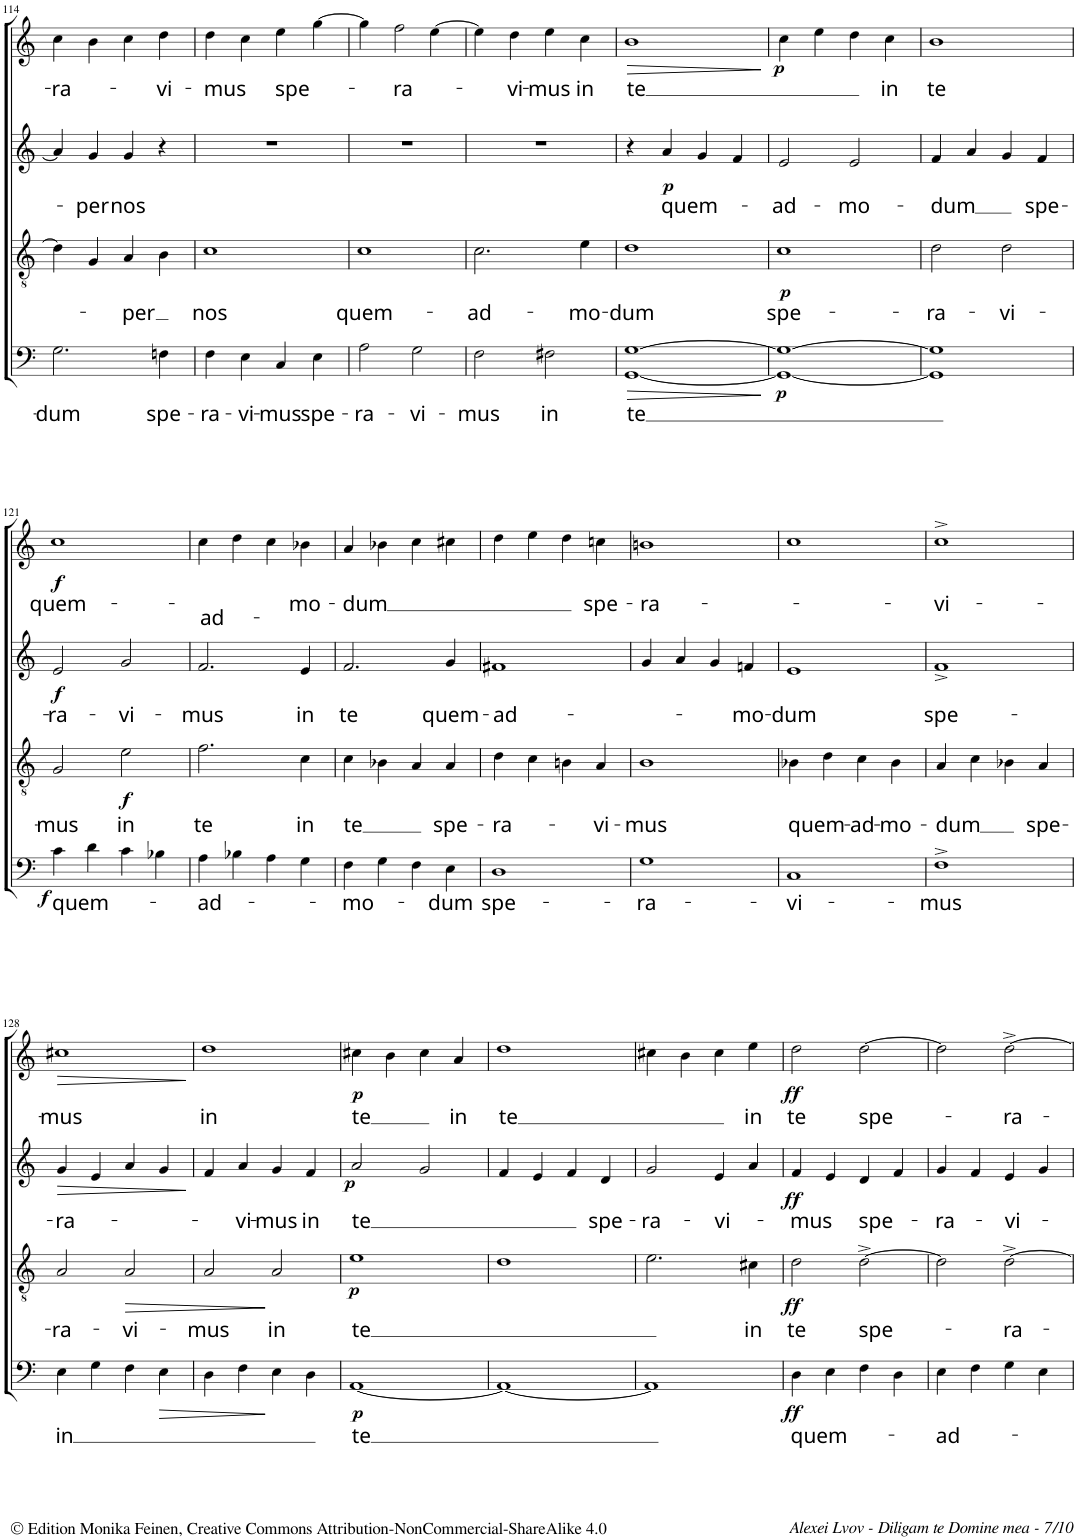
**kern	**text	**dynam	**kern	**text	**dynam	**kern	**text	**dynam	**kern	**text	**dynam
*part4	*part4	*part4	*part3	*part3	*part3	*part2	*part2	*part2	*part1	*part1	*part1
*staff4	*staff4	*staff4	*staff3	*staff3	*staff3	*staff2	*staff2	*staff2	*staff1	*staff1	*staff1
*I"BASSO.	*	*	*I"TENORE.	*	*	*I"ALTO.	*	*	*I"SOPRANO.	*	*
!!LO:PB:g=z
*clefF4	*	*	*clefGv2	*	*	*clefG2	*	*	*clefG2	*	*
*k[]	*	*	*k[]	*	*	*k[]	*	*	*k[]	*	*
*M2/2	*	*	*M2/2	*	*	*M2/2	*	*	*M2/2	*	*
*met(c|)	*	*	*met(c|)	*	*	*met(c|)	*	*	*met(c|)	*	*
=114	=114	=114	=114	=114	=114	=114	=114	=114	=114	=114	=114
!	!LO:LY:b	!	!	!	!	!	!	!	!	!LO:LY:b	!
2.G\	-dum	.	4d\]	.	.	4a/]	.	.	4cc\	-ra-	.
!	!	!	!	!	!	!	!LO:LY:b	!	!	!	!
.	.	.	4G/	.	.	4g/	-per	.	4b\	.	.
!	!	!	!	!LO:LY:b	!	!	!LO:LY:b	!	!	!	!
.	.	.	4A/	-per	.	4g/	nos	.	4cc\	.	.
!	!LO:LY:b	!	!	!	!	!	!	!	!	!LO:LY:b	!
4Fn\	spe-	.	4B\	.	.	4r	.	.	4dd\	-vi-	.
=115	=115	=115	=115	=115	=115	=115	=115	=115	=115	=115	=115
!	!LO:LY:b	!	!	!LO:LY:b	!	!	!	!	!	!LO:LY:b	!
4F\	-ra-	.	1c	nos	.	1r	.	.	4dd\	-mus	.
!	!LO:LY:b	!	!	!	!	!	!	!	!	!	!
4E\	-vi-	.	.	.	.	.	.	.	4cc\	.	.
!	!LO:LY:b	!	!	!	!	!	!	!	!	!LO:LY:b	!
4C/	-mus	.	.	.	.	.	.	.	4ee\	spe-	.
!	!LO:LY:b	!	!	!	!	!	!	!	!	!	!
4E\	spe-	.	.	.	.	.	.	.	[4gg\	.	.
=116	=116	=116	=116	=116	=116	=116	=116	=116	=116	=116	=116
!	!LO:LY:b	!	!	!LO:LY:b	!	!	!	!	!	!	!
2A\	-ra-	.	1c	quem-	.	1r	.	.	4gg\]	.	.
!	!	!	!	!	!	!	!	!	!	!LO:LY:b	!
.	.	.	.	.	.	.	.	.	2ff\	-ra-	.
!	!LO:LY:b	!	!	!	!	!	!	!	!	!	!
2G\	-vi-	.	.	.	.	.	.	.	.	.	.
.	.	.	.	.	.	.	.	.	[4ee\	.	.
=117	=117	=117	=117	=117	=117	=117	=117	=117	=117	=117	=117
!	!LO:LY:b	!	!	!LO:LY:b	!	!	!	!	!	!	!
2F\	-mus	.	2.c\	-ad-	.	1r	.	.	4ee\]	.	.
!	!	!	!	!	!	!	!	!	!	!LO:LY:b	!
.	.	.	.	.	.	.	.	.	4dd\	-vi-	.
!	!LO:LY:b	!	!	!	!	!	!	!	!	!LO:LY:b	!
2F#X\	in	.	.	.	.	.	.	.	4ee\	-mus	.
!	!	!	!	!LO:LY:b	!	!	!	!	!	!LO:LY:b	!
.	.	.	4e\	-mo-	.	.	.	.	4cc\	in	.
=118	=118	=118	=118	=118	=118	=118	=118	=118	=118	=118	=118
!	!LO:LY:b	!LO:HP:b	!	!LO:LY:b	!	!	!	!	!	!LO:LY:b	!LO:HP:b
[1GG [1G	te	>	1d	-dum	.	4r	.	.	1b	te	>
!	!	!	!	!	!	!	!LO:LY:b	!LO:DY:b	!	!	!
.	.	.	.	.	.	4a/	quem-	p	.	.	.
.	.	.	.	.	.	4g/	.	.	.	.	.
.	.	.	.	.	.	4f/	.	.	.	.	.
.	.	]	.	.	.	.	.	.	.	.	]
=119	=119	=119	=119	=119	=119	=119	=119	=119	=119	=119	=119
!	!	!LO:DY:b	!	!LO:LY:b	!LO:DY:b	!	!LO:LY:b	!	!	!	!LO:DY:b
1GG_ 1G_	.	p	1c	spe-	p	2e/	-ad-	.	4cc\	.	p
.	.	.	.	.	.	.	.	.	4ee\	.	.
!	!	!	!	!	!	!	!LO:LY:b	!	!	!	!
.	.	.	.	.	.	2e/	-mo-	.	4dd\	.	.
!	!	!	!	!	!	!	!	!	!	!LO:LY:b	!
.	.	.	.	.	.	.	.	.	4cc\	in	.
=120	=120	=120	=120	=120	=120	=120	=120	=120	=120	=120	=120
!	!	!	!	!LO:LY:b	!	!	!LO:LY:b	!	!	!LO:LY:b	!
1GG] 1G]	.	.	2d\	-ra-	.	4f/	-dum	.	1b	te	.
.	.	.	.	.	.	4a/	.	.	.	.	.
!	!	!	!	!LO:LY:b	!	!	!	!	!	!	!
.	.	.	2d\	-vi-	.	4g/	.	.	.	.	.
!	!	!	!	!	!	!	!LO:LY:b	!	!	!	!
.	.	.	.	.	.	4f/	spe-	.	.	.	.
!!LO:LB:g=z
=121	=121	=121	=121	=121	=121	=121	=121	=121	=121	=121	=121
!	!LO:LY:b	!LO:DY:b	!	!LO:LY:b	!	!	!LO:LY:b	!LO:DY:b	!	!LO:LY:b	!LO:DY:b
4c\	quem-	f	2G/	-mus	.	2e/	-ra-	f	1cc	quem-	f
4d\	.	.	.	.	.	.	.	.	.	.	.
!	!	!	!	!LO:LY:b	!LO:DY:b	!	!LO:LY:b	!	!	!	!
4c\	.	.	2e\	in	f	2g/	-vi-	.	.	.	.
4B-X\	.	.	.	.	.	.	.	.	.	.	.
=122	=122	=122	=122	=122	=122	=122	=122	=122	=122	=122	=122
!	!LO:LY:b	!	!	!LO:LY:b	!	!	!LO:LY:b	!	!	!LO:LY:b	!
4A\	-ad-	.	2.f\	te	.	2.f/	-mus	.	4cc\	-ad-	.
4B-X\	.	.	.	.	.	.	.	.	4dd\	.	.
4A\	.	.	.	.	.	.	.	.	4cc\	.	.
!	!	!	!	!LO:LY:b	!	!	!LO:LY:b	!	!	!LO:LY:b	!
4G\	.	.	4c\	in	.	4e/	in	.	4b-X\	-mo-	.
=123	=123	=123	=123	=123	=123	=123	=123	=123	=123	=123	=123
!	!LO:LY:b	!	!	!LO:LY:b	!	!	!LO:LY:b	!	!	!LO:LY:b	!
4F\	-mo-	.	4c\	te	.	2.f/	te	.	4a/	-dum	.
4G\	.	.	4B-X\	.	.	.	.	.	4b-X\	.	.
4F\	.	.	4A/	.	.	.	.	.	4cc\	.	.
!	!LO:LY:b	!	!	!LO:LY:b	!	!	!LO:LY:b	!	!	!	!
4E\	-dum	.	4A/	spe-	.	4g/	quem-	.	4cc#X\	.	.
=124	=124	=124	=124	=124	=124	=124	=124	=124	=124	=124	=124
!	!LO:LY:b	!	!	!LO:LY:b	!	!	!LO:LY:b	!	!	!	!
1D	spe-	.	4d\	-ra-	.	1f#X	-ad-	.	4dd\	.	.
.	.	.	4c\	.	.	.	.	.	4ee\	.	.
.	.	.	4Bn\	.	.	.	.	.	4dd\	.	.
!	!	!	!	!LO:LY:b	!	!	!	!	!	!LO:LY:b	!
.	.	.	4A/	-vi-	.	.	.	.	4ccn\	spe-	.
=125	=125	=125	=125	=125	=125	=125	=125	=125	=125	=125	=125
!	!LO:LY:b	!	!	!LO:LY:b	!	!	!	!	!	!LO:LY:b	!
1G	-ra-	.	1B	-mus	.	4g/	.	.	1bn	-ra-	.
.	.	.	.	.	.	4a/	.	.	.	.	.
.	.	.	.	.	.	4g/	.	.	.	.	.
!	!	!	!	!	!	!	!LO:LY:b	!	!	!	!
.	.	.	.	.	.	4fn/	-mo-	.	.	.	.
=126	=126	=126	=126	=126	=126	=126	=126	=126	=126	=126	=126
!	!LO:LY:b	!	!	!LO:LY:b	!	!	!LO:LY:b	!	!	!	!
1C	-vi-	.	4B-X\	quem-	.	1e	-dum	.	1cc	.	.
.	.	.	4d\	.	.	.	.	.	.	.	.
!	!	!	!	!LO:LY:b	!	!	!	!	!	!	!
.	.	.	4c\	-ad-	.	.	.	.	.	.	.
!	!	!	!	!LO:LY:b	!	!	!	!	!	!	!
.	.	.	4B-\	-mo-	.	.	.	.	.	.	.
=127	=127	=127	=127	=127	=127	=127	=127	=127	=127	=127	=127
!	!LO:LY:b	!	!	!LO:LY:b	!	!	!LO:LY:b	!	!	!LO:LY:b	!
1F^	-mus	.	4A/	-dum	.	1f^	spe-	.	1cc^	-vi-	.
.	.	.	4c\	.	.	.	.	.	.	.	.
.	.	.	4B-X\	.	.	.	.	.	.	.	.
!	!	!	!	!LO:LY:b	!	!	!	!	!	!	!
.	.	.	4A/	spe-	.	.	.	.	.	.	.
!!LO:LB:g=z
=128	=128	=128	=128	=128	=128	=128	=128	=128	=128	=128	=128
!	!LO:LY:b	!	!	!LO:LY:b	!	!	!LO:LY:b	!LO:HP:b	!	!LO:LY:b	!LO:HP:b
4E\	in	.	2A/	-ra-	.	4g/	-ra-	>	1cc#X	-mus	>
4G\	.	.	.	.	.	4e/	.	.	.	.	.
!	!	!	!	!LO:LY:b	!LO:HP:b	!	!	!	!	!	!
4F\	.	.	2A/	-vi-	>	4a/	.	.	.	.	.
!	!	!LO:HP:b	!	!	!	!	!	!	!	!	!
4E\	.	>	.	.	.	4g/	.	.	.	.	.
.	.	.	.	.	.	.	.	]	.	.	]
=129	=129	=129	=129	=129	=129	=129	=129	=129	=129	=129	=129
!	!	!	!	!LO:LY:b	!	!	!	!	!	!LO:LY:b	!
4D\	.	.	2A/	-mus	.	4f/	.	.	1dd	in	.
!	!	!	!	!	!	!	!LO:LY:b	!	!	!	!
4F\	.	.	.	.	.	4a/	-vi-	.	.	.	.
!	!	!	!	!LO:LY:b	!	!	!LO:LY:b	!	!	!	!
4E\	.	]	2A/	in	]	4g/	-mus	.	.	.	.
!	!	!	!	!	!	!	!LO:LY:b	!	!	!	!
4D\	.	.	.	.	.	4f/	in	.	.	.	.
=130	=130	=130	=130	=130	=130	=130	=130	=130	=130	=130	=130
!	!LO:LY:b	!LO:DY:b	!	!LO:LY:b	!LO:DY:b	!	!LO:LY:b	!LO:DY:b	!	!LO:LY:b	!LO:DY:b
[1AA	te	p	1e	te	p	2a/	-te	p	4cc#X\	te	p
.	.	.	.	.	.	.	.	.	4b\	.	.
.	.	.	.	.	.	2g/	.	.	4cc#\	.	.
!	!	!	!	!	!	!	!	!	!	!LO:LY:b	!
.	.	.	.	.	.	.	.	.	4a/	in	.
=131	=131	=131	=131	=131	=131	=131	=131	=131	=131	=131	=131
!	!	!	!	!	!	!	!	!	!	!LO:LY:b	!
1AA_	.	.	1d	.	.	4f/	.	.	1dd	te	.
.	.	.	.	.	.	4e/	.	.	.	.	.
.	.	.	.	.	.	4f/	.	.	.	.	.
!	!	!	!	!	!	!	!LO:LY:b	!	!	!	!
.	.	.	.	.	.	4d/	spe-	.	.	.	.
=132	=132	=132	=132	=132	=132	=132	=132	=132	=132	=132	=132
!	!	!	!	!	!	!	!LO:LY:b	!	!	!	!
1AA]	.	.	2.e\	.	.	2g/	-ra-	.	4cc#X\	.	.
.	.	.	.	.	.	.	.	.	4b\	.	.
!	!	!	!	!	!	!	!LO:LY:b	!	!	!	!
.	.	.	.	.	.	4e/	-vi-	.	4cc#\	.	.
!	!	!	!	!LO:LY:b	!	!	!	!	!	!LO:LY:b	!
.	.	.	4c#X\	in	.	4a/	.	.	4ee\	in	.
=133	=133	=133	=133	=133	=133	=133	=133	=133	=133	=133	=133
!	!LO:LY:b	!LO:DY:b	!	!LO:LY:b	!LO:DY:b	!	!LO:LY:b	!LO:DY:b	!	!LO:LY:b	!LO:DY:b
4D\	quem-	ff	2d\	te	ff	4f/	-mus	ff	2dd\	te	ff
4E\	.	.	.	.	.	4e/	.	.	.	.	.
!	!	!	!	!LO:LY:b	!	!	!LO:LY:b	!	!	!LO:LY:b	!
4F\	.	.	[2d^\	spe-	.	4d/	spe-	.	[2dd\	spe-	.
4D\	.	.	.	.	.	4f/	.	.	.	.	.
=134	=134	=134	=134	=134	=134	=134	=134	=134	=134	=134	=134
!	!LO:LY:b	!	!	!	!	!	!LO:LY:b	!	!	!	!
4E\	-ad-	.	2d\]	.	.	4g/	-ra-	.	2dd\]	.	.
4F\	.	.	.	.	.	4f/	.	.	.	.	.
!	!	!	!	!LO:LY:b	!	!	!LO:LY:b	!	!	!LO:LY:b	!
4G\	.	.	[2d^\	-ra-	.	4e/	-vi-	.	[2dd^\	-ra-	.
4E\	.	.	.	.	.	4g/	.	.	.	.	.
=	=	=	=	=	=	=	=	=	=	=	=
*-	*-	*-	*-	*-	*-	*-	*-	*-	*-	*-	*-
